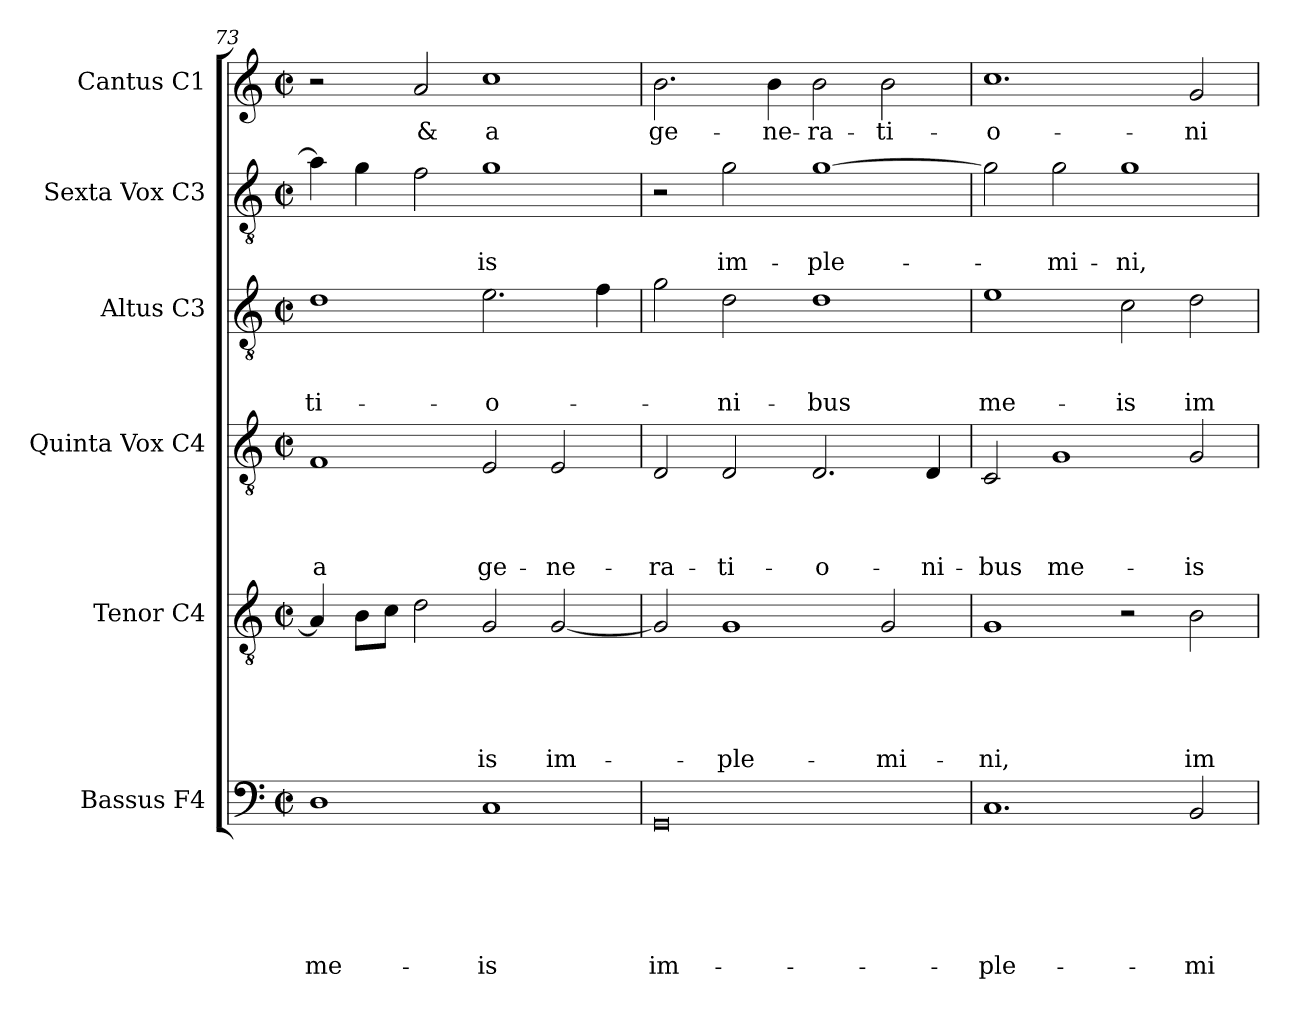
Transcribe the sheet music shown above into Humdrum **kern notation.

**kern	**text	**text	**text	**text	**text	**text	**kern	**text	**text	**text	**text	**text	**kern	**text	**text	**text	**text	**kern	**text	**text	**text	**kern	**text	**text	**kern	**text
*part6	*part6	*part6	*part6	*part6	*part6	*part6	*part5	*part5	*part5	*part5	*part5	*part5	*part4	*part4	*part4	*part4	*part4	*part3	*part3	*part3	*part3	*part2	*part2	*part2	*part1	*part1
*staff6	*staff6	*staff6	*staff6	*staff6	*staff6	*staff6	*staff5	*staff5	*staff5	*staff5	*staff5	*staff5	*staff4	*staff4	*staff4	*staff4	*staff4	*staff3	*staff3	*staff3	*staff3	*staff2	*staff2	*staff2	*staff1	*staff1
*I"Bassus F4	*	*	*	*	*	*	*I"Tenor C4	*	*	*	*	*	*I"Quinta Vox C4	*	*	*	*	*I"Altus C3	*	*	*	*I"Sexta Vox C3	*	*	*I"Cantus C1	*
*I'B	*	*	*	*	*	*	*I'T	*	*	*	*	*	*	*	*	*	*	*I'A	*	*	*	*	*	*	*I'C	*
!!LO:LB:g=z
*clefF4	*	*	*	*	*	*	*clefGv2	*	*	*	*	*	*clefGv2	*	*	*	*	*clefGv2	*	*	*	*clefGv2	*	*	*clefG2	*
*k[]	*	*	*	*	*	*	*k[]	*	*	*	*	*	*k[]	*	*	*	*	*k[]	*	*	*	*k[]	*	*	*k[]	*
*C:	*	*	*	*	*	*	*C:	*	*	*	*	*	*C:	*	*	*	*	*C:	*	*	*	*C:	*	*	*C:	*
*M2/2	*	*	*	*	*	*	*M2/2	*	*	*	*	*	*M2/2	*	*	*	*	*M2/2	*	*	*	*M2/2	*	*	*M2/2	*
*met(c|)	*	*	*	*	*	*	*met(c|)	*	*	*	*	*	*met(c|)	*	*	*	*	*met(c|)	*	*	*	*met(c|)	*	*	*met(c|)	*
=73	=73	=73	=73	=73	=73	=73	=73	=73	=73	=73	=73	=73	=73	=73	=73	=73	=73	=73	=73	=73	=73	=73	=73	=73	=73	=73
!	!	!	!	!	!	!LO:LY:b	!	!	!	!	!	!	!	!	!	!	!LO:LY:b	!	!	!	!LO:LY:b	!	!	!	!	!
1D	.	.	.	.	.	me-	4A/]	.	.	.	.	.	1F	.	.	.	a	1d	.	.	-ti-	4a\]	.	.	2r	.
.	.	.	.	.	.	.	8B\L	.	.	.	.	.	.	.	.	.	.	.	.	.	.	4g\	.	.	.	.
.	.	.	.	.	.	.	8c\J	.	.	.	.	.	.	.	.	.	.	.	.	.	.	.	.	.	.	.
!	!	!	!	!	!	!	!	!	!	!	!	!	!	!	!	!	!	!	!	!	!	!	!	!	!	!LO:LY:b
.	.	.	.	.	.	.	2d\	.	.	.	.	.	.	.	.	.	.	.	.	.	.	2f\	.	.	2a/	&
!	!	!	!	!	!	!LO:LY:b	!	!	!	!	!	!LO:LY:b	!	!	!	!	!LO:LY:b	!	!	!	!LO:LY:b	!	!	!LO:LY:b	!	!LO:LY:b
1C	.	.	.	.	.	-is	2G/	.	.	.	.	-is	2E/	.	.	.	ge-	2.e\	.	.	-o-	1g	.	-is	1cc	a
!	!	!	!	!	!	!	!	!	!	!	!	!LO:LY:b	!	!	!	!	!LO:LY:b	!	!	!	!	!	!	!	!	!
.	.	.	.	.	.	.	[2G/	.	.	.	.	im-	2E/	.	.	.	-ne-	.	.	.	.	.	.	.	.	.
.	.	.	.	.	.	.	.	.	.	.	.	.	.	.	.	.	.	4f\	.	.	.	.	.	.	.	.
=74	=74	=74	=74	=74	=74	=74	=74	=74	=74	=74	=74	=74	=74	=74	=74	=74	=74	=74	=74	=74	=74	=74	=74	=74	=74	=74
!	!	!	!	!	!	!LO:LY:b	!	!	!	!	!	!	!	!	!	!	!LO:LY:b	!	!	!	!	!	!	!	!	!LO:LY:b
0GG	.	.	.	.	.	im-	2G/]	.	.	.	.	.	2D/	.	.	.	-ra-	2g\	.	.	.	2r	.	.	2.b\	ge-
!	!	!	!	!	!	!	!	!	!	!	!	!LO:LY:b	!	!	!	!	!LO:LY:b	!	!	!	!LO:LY:b	!	!	!LO:LY:b	!	!
.	.	.	.	.	.	.	1G	.	.	.	.	-ple-	2D/	.	.	.	-ti-	2d\	.	.	-ni-	2g\	.	im-	.	.
!	!	!	!	!	!	!	!	!	!	!	!	!	!	!	!	!	!	!	!	!	!	!	!	!	!	!LO:LY:b
.	.	.	.	.	.	.	.	.	.	.	.	.	.	.	.	.	.	.	.	.	.	.	.	.	4b\	-ne-
!	!	!	!	!	!	!	!	!	!	!	!	!	!	!	!	!	!LO:LY:b	!	!	!	!LO:LY:b	!	!	!LO:LY:b	!	!LO:LY:b
.	.	.	.	.	.	.	.	.	.	.	.	.	2.D/	.	.	.	-o-	1d	.	.	-bus	[1g	.	-ple-	2b\	-ra-
!	!	!	!	!	!	!	!	!	!	!	!	!LO:LY:b	!	!	!	!	!	!	!	!	!	!	!	!	!	!LO:LY:b
.	.	.	.	.	.	.	2G/	.	.	.	.	-mi-	.	.	.	.	.	.	.	.	.	.	.	.	2b\	-ti-
!	!	!	!	!	!	!	!	!	!	!	!	!	!	!	!	!	!LO:LY:b	!	!	!	!	!	!	!	!	!
.	.	.	.	.	.	.	.	.	.	.	.	.	4D/	.	.	.	-ni-	.	.	.	.	.	.	.	.	.
=75	=75	=75	=75	=75	=75	=75	=75	=75	=75	=75	=75	=75	=75	=75	=75	=75	=75	=75	=75	=75	=75	=75	=75	=75	=75	=75
!	!	!	!	!	!	!LO:LY:b	!	!	!	!	!	!LO:LY:b	!	!	!	!	!LO:LY:b	!	!	!	!LO:LY:b	!	!	!	!	!LO:LY:b
1.C	.	.	.	.	.	-ple-	1G	.	.	.	.	-ni,	2C/	.	.	.	-bus	1e	.	.	me-	2g\]	.	.	1.cc	-o-
!	!	!	!	!	!	!	!	!	!	!	!	!	!	!	!	!	!LO:LY:b	!	!	!	!	!	!	!LO:LY:b	!	!
.	.	.	.	.	.	.	.	.	.	.	.	.	1G	.	.	.	me-	.	.	.	.	2g\	.	-mi-	.	.
!	!	!	!	!	!	!	!	!	!	!	!	!	!	!	!	!	!	!	!	!	!LO:LY:b	!	!	!LO:LY:b	!	!
.	.	.	.	.	.	.	2r	.	.	.	.	.	.	.	.	.	.	2c\	.	.	-is	1g	.	-ni,	.	.
!	!	!	!	!	!	!LO:LY:b	!	!	!	!	!	!LO:LY:b	!	!	!	!	!LO:LY:b	!	!	!	!LO:LY:b	!	!	!	!	!LO:LY:b
2BB/	.	.	.	.	.	-mi-	2B\	.	.	.	.	im-	2G/	.	.	.	-is	2d\	.	.	im-	.	.	.	2g/	-ni-
=	=	=	=	=	=	=	=	=	=	=	=	=	=	=	=	=	=	=	=	=	=	=	=	=	=	=
*-	*-	*-	*-	*-	*-	*-	*-	*-	*-	*-	*-	*-	*-	*-	*-	*-	*-	*-	*-	*-	*-	*-	*-	*-	*-	*-
